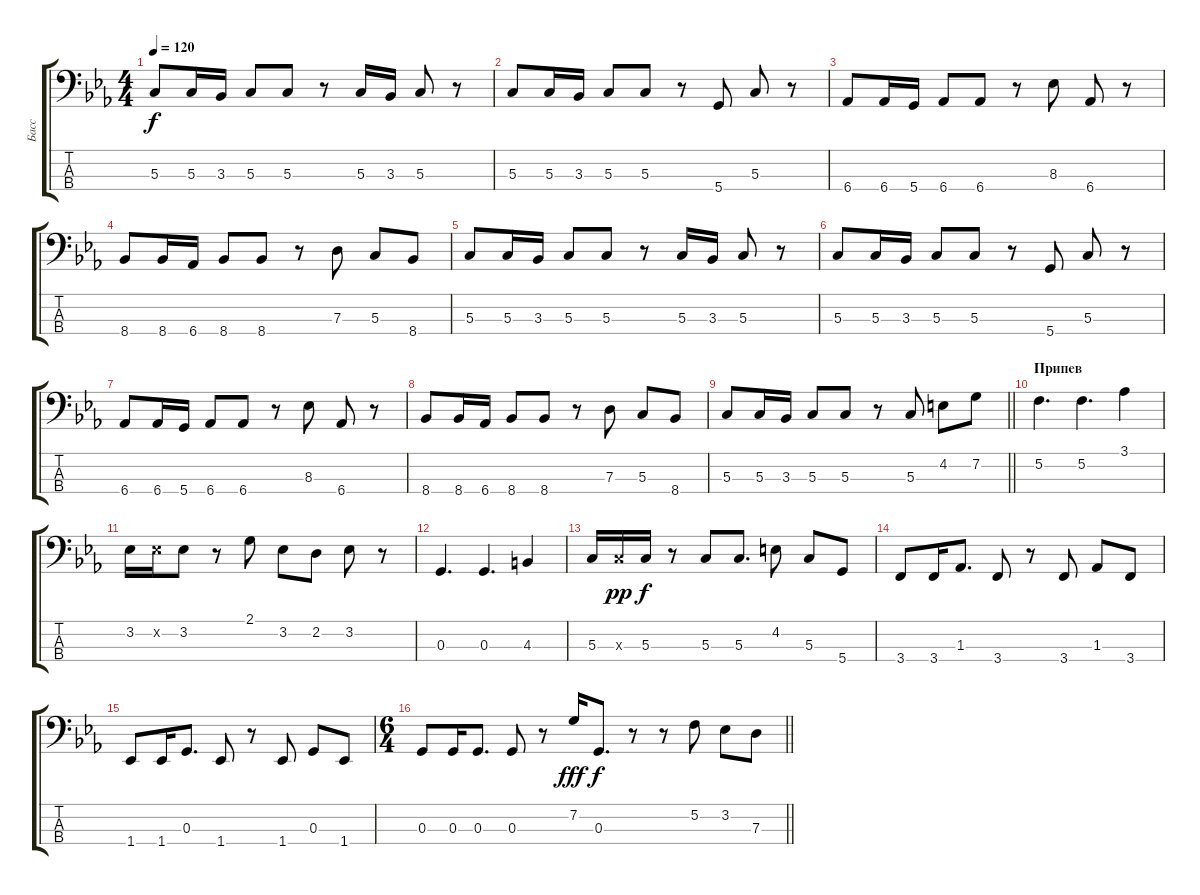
\track ("Басс" "Басс") {instrument electricbassfinger}
\staff {score tabs}
\tuning (F2 C2 G1 D1) {hide}
\ts (4 4)
\tempo 120
\clef f4
\ks cminor
5.3.8{dy f} 5.3.16 3.3.16 5.3.8 5.3.8 r.8 5.3.16 3.3.16 5.3.8 r.8 |
5.3.8 5.3.16 3.3.16 5.3.8 5.3.8 r.8 5.4.8 5.3.8 r.8 |
6.4.8 6.4.16 5.4.16 6.4.8 6.4.8 r.8 8.3.8 6.4.8 r.8 |
8.4.8 8.4.16 6.4.16 8.4.8 8.4.8 r.8 7.3.8 5.3.8 8.4.8 |
5.3.8 5.3.16 3.3.16 5.3.8 5.3.8 r.8 5.3.16 3.3.16 5.3.8 r.8 |
5.3.8 5.3.16 3.3.16 5.3.8 5.3.8 r.8 5.4.8 5.3.8 r.8 |
6.4.8 6.4.16 5.4.16 6.4.8 6.4.8 r.8 8.3.8 6.4.8 r.8 |
8.4.8 8.4.16 6.4.16 8.4.8 8.4.8 r.8 7.3.8 5.3.8 8.4.8 |
\barLineRight lightlight
5.3.8 5.3.16 3.3.16 5.3.8 5.3.8 r.8 5.3.8 4.2.8 7.2.8 |
\section ("" "Припев")
5.2.4{d} 5.2.4{d} 3.1.4 |
3.2.16 3.2{x}.16 3.2.8 r.8 2.1.8 3.2.8 2.2.8 3.2.8 r.8 |
0.3.4{d} 0.3.4{d} 4.3.4 |
5.3.16 5.3{x}.16{dy pp} 5.3.16{dy f} r.8 5.3.8 5.3.8{d} 4.2.8 5.3.8 5.4.8 |
3.4.8 3.4.16 1.3.8{d} 3.4.8 r.8 3.4.8 1.3.8 3.4.8 |
1.4.8 1.4.16 0.3.8{d} 1.4.8 r.8 1.4.8 0.3.8 1.4.8 |
\ts (6 4)
\barLineRight lightlight
0.3.8 0.3.16 0.3.8{d} 0.3.8 r.8 7.2.16{dy fff} 0.3.8{d dy f} r.8 r.8 5.2.8 3.2.8 7.3.8
